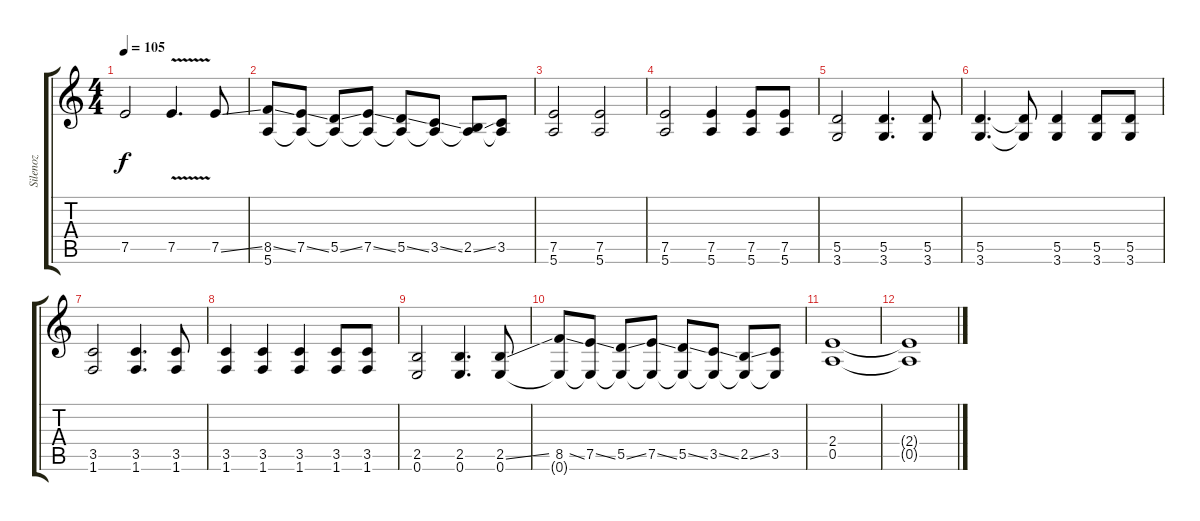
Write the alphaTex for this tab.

\track ("Silenoz" "Silenoz") {instrument acousticguitarnylon}
\staff {score tabs}
\tuning (E4 B3 G3 D3 A2 E2) {hide}
\ts (4 4)
\tempo 105
\clef g2
\ks c
7.5.2{dy f} 7.5{v}.4{d} 7.5{ss}.8 |
(8.5{ss} 5.6).8 (7.5{ss} 5.6{t}).8 (5.5{ss} 5.6{t}).8 (7.5{ss} 5.6{t}).8 (5.5{ss} 5.6{t}).8 (3.5{ss} 5.6{t}).8 (2.5{ss} 5.6{t}).8 (3.5 5.6{t}).8 |
(7.5 5.6).2 (7.5 5.6).2 |
(7.5 5.6).2 (7.5 5.6).4 (7.5 5.6).8 (7.5 5.6).8 |
(5.5 3.6).2 (5.5 3.6).4{d} (5.5 3.6).8 |
(5.5 3.6).4{d} (5.5{t} 3.6{t}).8 (5.5 3.6).4{volume 0} (5.5 3.6).8 (5.5 3.6).8 |
(3.5 1.6).2 (3.5 1.6).4{d} (3.5 1.6).8 |
(3.5 1.6).4 (3.5 1.6).4 (3.5 1.6).4 (3.5 1.6).8 (3.5 1.6).8 |
(2.5 0.6).2 (2.5 0.6).4{d} (2.5{ss} 0.6).8 |
(8.5{ss} 0.6{t}).8 (7.5{ss} 0.6{t}).8 (5.5{ss} 0.6{t}).8 (7.5{ss} 0.6{t}).8 (5.5{ss} 0.6{t}).8 (3.5{ss} 0.6{t}).8 (2.5{ss} 0.6{t}).8 (3.5 0.6{t}).8 |
(2.4 0.5).1 |
(2.4{t} 0.5{t}).1
